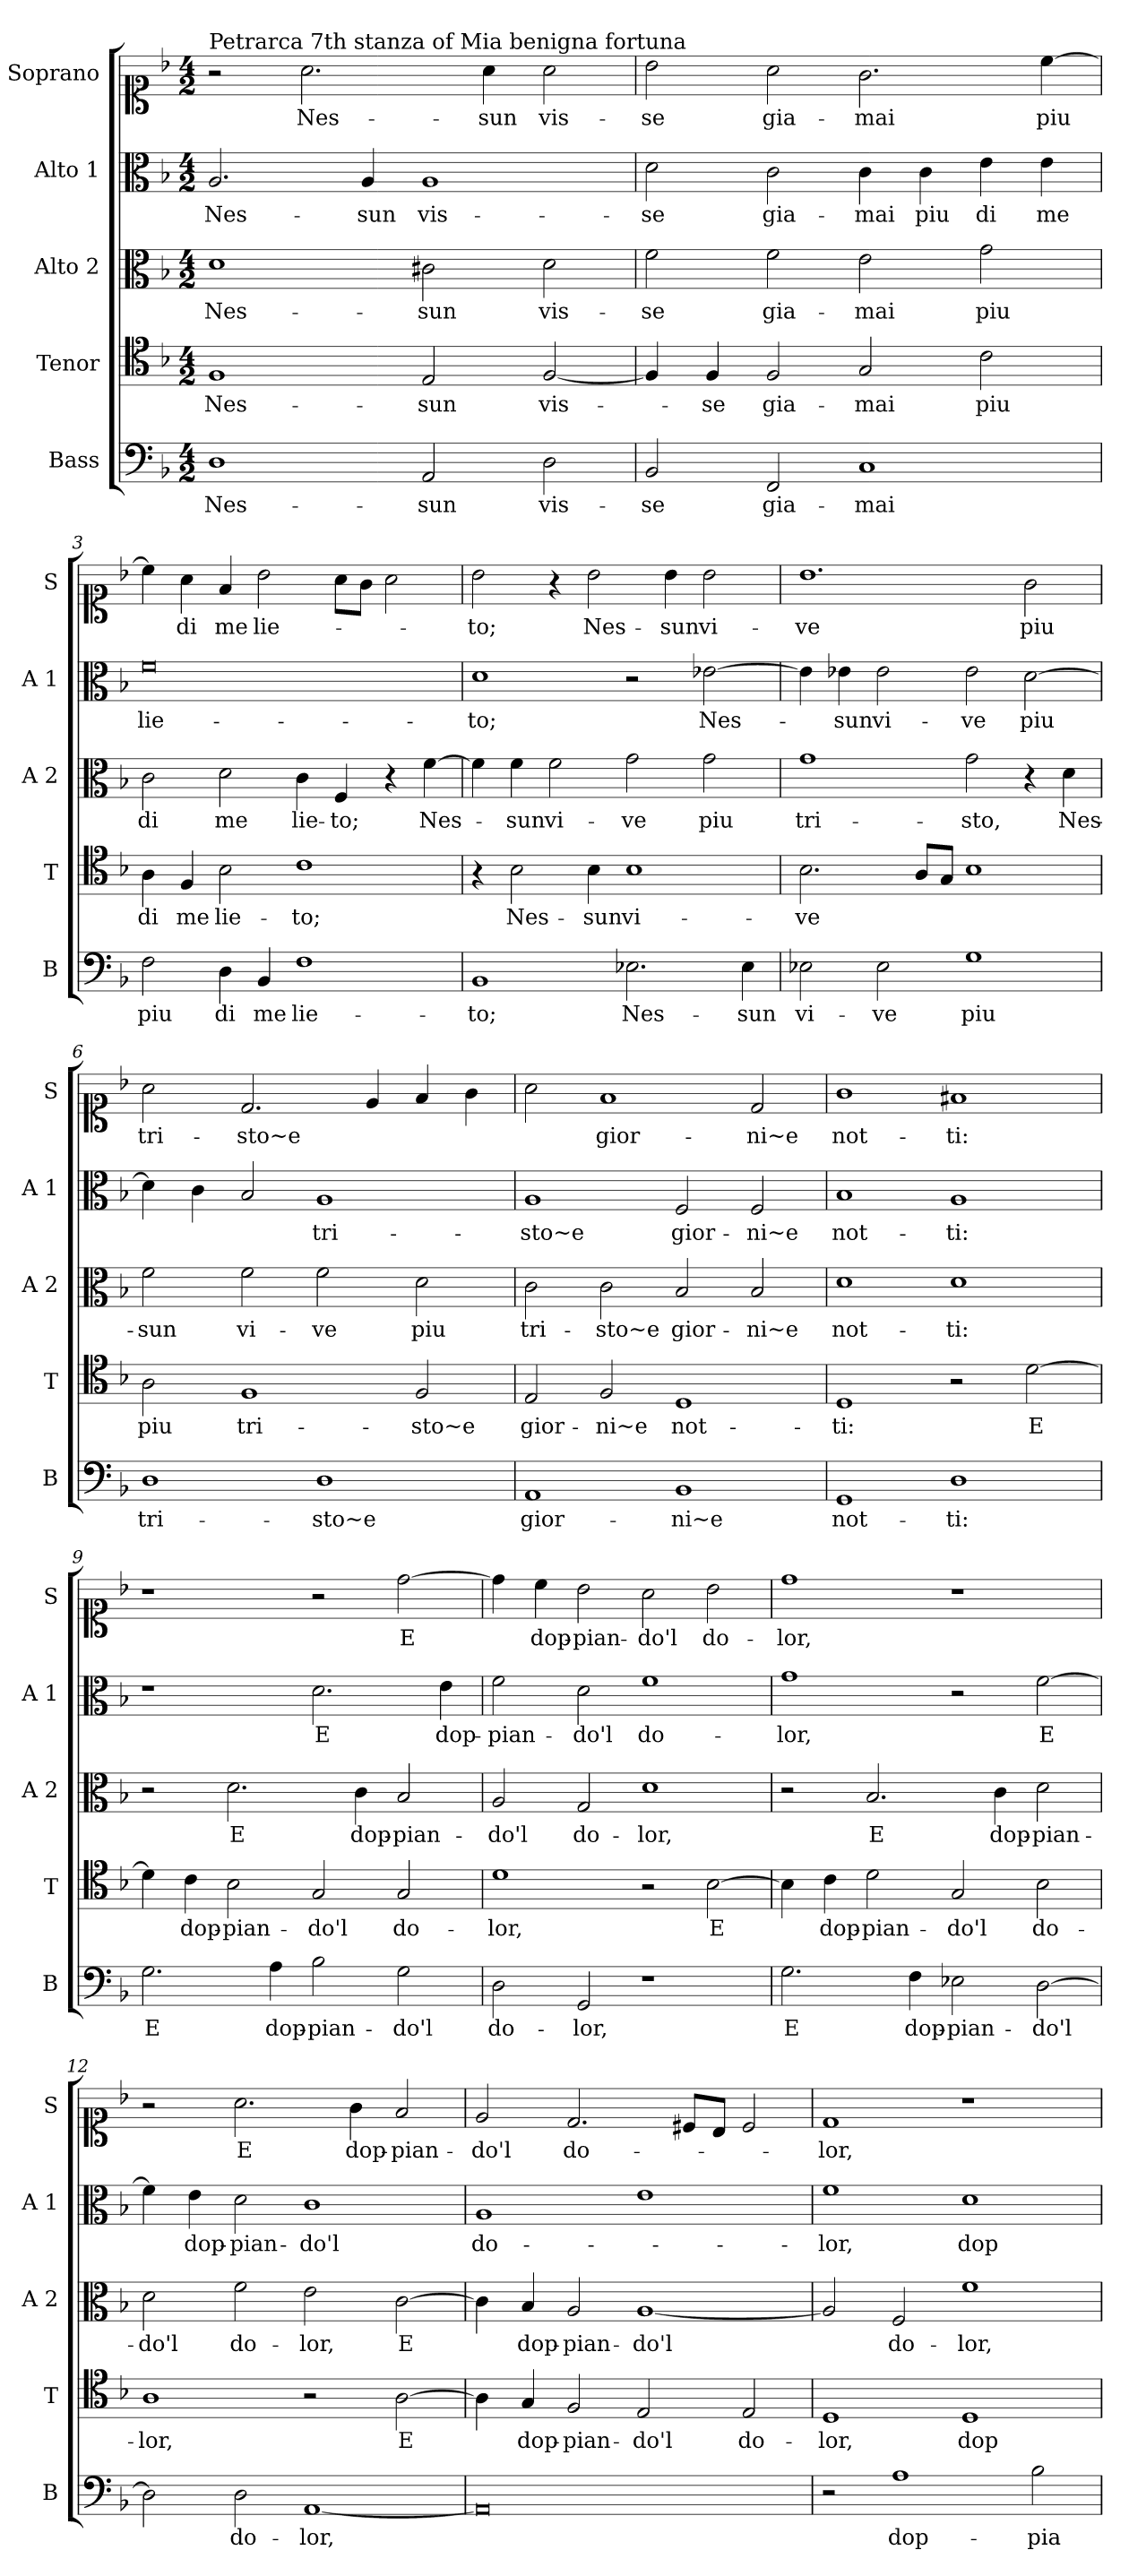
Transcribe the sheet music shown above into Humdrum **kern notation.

**kern	**text	**kern	**text	**kern	**text	**kern	**text	**kern	**text
*part5	*part5	*part4	*part4	*part3	*part3	*part2	*part2	*part1	*part1
*staff5	*staff5	*staff4	*staff4	*staff3	*staff3	*staff2	*staff2	*staff1	*staff1
*I"Bass	*	*I"Tenor	*	*I"Alto 2	*	*I"Alto 1	*	*I"Soprano	*
*I'B	*	*I'T	*	*I'A 2	*	*I'A 1	*	*I'S	*
*clefF4	*	*clefC4	*	*clefC3	*	*clefC3	*	*clefC1	*
*k[b-]	*	*k[b-]	*	*k[b-]	*	*k[b-]	*	*k[b-]	*
*F:	*	*F:	*	*F:	*	*F:	*	*F:	*
*M4/2	*	*M4/2	*	*M4/2	*	*M4/2	*	*M4/2	*
=1	=1	=1	=1	=1	=1	=1	=1	=1	=1
!	!	!	!	!	!	!	!	!LO:TX:a:t=Petrarca 7th stanza of Mia benigna fortuna	!
!	!LO:LY:b	!	!LO:LY:b	!	!LO:LY:b	!	!LO:LY:b	!	!
1D	Nes-	1F	Nes-	1d	Nes-	2.A/	Nes-	2r	.
!	!	!	!	!	!	!	!	!	!LO:LY:b
.	.	.	.	.	.	.	.	2.a\	Nes-
!	!	!	!	!	!	!	!LO:LY:b	!	!
.	.	.	.	.	.	4A/	-sun	.	.
!	!LO:LY:b	!	!LO:LY:b	!	!LO:LY:b	!	!LO:LY:b	!	!
2AA/	-sun	2E/	-sun	2c#X\	-sun	1A	vis-	.	.
!	!	!	!	!	!	!	!	!	!LO:LY:b
.	.	.	.	.	.	.	.	4a\	-sun
!	!LO:LY:b	!	!LO:LY:b	!	!LO:LY:b	!	!	!	!LO:LY:b
2D\	vis-	[2F/	vis-	2d\	vis-	.	.	2a\	vis-
=2	=2	=2	=2	=2	=2	=2	=2	=2	=2
!	!LO:LY:b	!	!	!	!LO:LY:b	!	!LO:LY:b	!	!LO:LY:b
2BB-/	-se	4F/]	.	2f\	-se	2d\	-se	2b-\	-se
!	!	!	!LO:LY:b	!	!	!	!	!	!
.	.	4F/	-se	.	.	.	.	.	.
!	!LO:LY:b	!	!LO:LY:b	!	!LO:LY:b	!	!LO:LY:b	!	!LO:LY:b
2FF/	gia-	2F/	gia-	2f\	gia-	2c\	gia-	2a\	gia-
!	!LO:LY:b	!	!LO:LY:b	!	!LO:LY:b	!	!LO:LY:b	!	!LO:LY:b
1C	-mai	2G/	-mai	2e\	-mai	4c\	-mai	2.g\	-mai
!	!	!	!	!	!	!	!LO:LY:b	!	!
.	.	.	.	.	.	4c\	piu	.	.
!	!	!	!LO:LY:b	!	!LO:LY:b	!	!LO:LY:b	!	!
.	.	2c\	piu	2g\	piu	4e\	di	.	.
!	!	!	!	!	!	!	!LO:LY:b	!	!LO:LY:b
.	.	.	.	.	.	4e\	me	[4cc\	piu
!!LO:LB:g=z
=3	=3	=3	=3	=3	=3	=3	=3	=3	=3
!	!LO:LY:b	!	!LO:LY:b	!	!LO:LY:b	!	!LO:LY:b	!	!
2F\	piu	4A\	di	2c\	di	0f	lie-	4cc\]	.
!	!	!	!LO:LY:b	!	!	!	!	!	!LO:LY:b
.	.	4F/	me	.	.	.	.	4a\	di
!	!LO:LY:b	!	!LO:LY:b	!	!LO:LY:b	!	!	!	!LO:LY:b
4D\	di	2B-\	lie-	2d\	me	.	.	4f/	me
!	!LO:LY:b	!	!	!	!	!	!	!	!LO:LY:b
4BB-/	me	.	.	.	.	.	.	2b-\	lie-
!	!LO:LY:b	!	!LO:LY:b	!	!LO:LY:b	!	!	!	!
1F	lie-	1c	-to;	4c\	lie-	.	.	.	.
!	!	!	!	!	!LO:LY:b	!	!	!	!
.	.	.	.	4F/	-to;	.	.	8a\L	.
.	.	.	.	.	.	.	.	8g\J	.
.	.	.	.	4r	.	.	.	2a\	.
!	!	!	!	!	!LO:LY:b	!	!	!	!
.	.	.	.	[4f\	Nes-	.	.	.	.
=4	=4	=4	=4	=4	=4	=4	=4	=4	=4
!	!LO:LY:b	!	!	!	!	!	!LO:LY:b	!	!LO:LY:b
1BB-	-to;	4r	.	4f\]	.	1d	-to;	2b-\	-to;
!	!	!	!LO:LY:b	!	!LO:LY:b	!	!	!	!
.	.	2B-\	Nes-	4f\	-sun	.	.	.	.
!	!	!	!	!	!LO:LY:b	!	!	!	!
.	.	.	.	2f\	vi-	.	.	4r	.
!	!	!	!LO:LY:b	!	!	!	!	!	!LO:LY:b
.	.	4B-\	-sun	.	.	.	.	2b-\	Nes-
!	!LO:LY:b	!	!LO:LY:b	!	!LO:LY:b	!	!	!	!
2.E-X\	Nes-	1B-	vi-	2g\	-ve	2r	.	.	.
!	!	!	!	!	!	!	!	!	!LO:LY:b
.	.	.	.	.	.	.	.	4b-\	-sun
!	!	!	!	!	!LO:LY:b	!	!LO:LY:b	!	!LO:LY:b
.	.	.	.	2g\	piu	[2e-X\	Nes-	2b-\	vi-
!	!LO:LY:b	!	!	!	!	!	!	!	!
4E-\	-sun	.	.	.	.	.	.	.	.
=5	=5	=5	=5	=5	=5	=5	=5	=5	=5
!	!LO:LY:b	!	!LO:LY:b	!	!LO:LY:b	!	!	!	!LO:LY:b
2E-X\	vi-	2.B-\	-ve	1g	tri-	4e-\]	.	1.b-	-ve
!	!	!	!	!	!	!	!LO:LY:b	!	!
.	.	.	.	.	.	4e-X\	-sun	.	.
!	!LO:LY:b	!	!	!	!	!	!LO:LY:b	!	!
2E-\	-ve	.	.	.	.	2e-\	vi-	.	.
.	.	8A/L	.	.	.	.	.	.	.
.	.	8G/J	.	.	.	.	.	.	.
!	!LO:LY:b	!	!	!	!LO:LY:b	!	!LO:LY:b	!	!
1G	piu	1B-	.	2g\	-sto,	2e-\	-ve	.	.
!	!	!	!	!	!	!	!LO:LY:b	!	!LO:LY:b
.	.	.	.	4r	.	[2d\	piu	2g\	piu
!	!	!	!	!	!LO:LY:b	!	!	!	!
.	.	.	.	4d\	Nes-	.	.	.	.
!!LO:PB:g=z
=6	=6	=6	=6	=6	=6	=6	=6	=6	=6
!	!LO:LY:b	!	!LO:LY:b	!	!LO:LY:b	!	!	!	!LO:LY:b
1D	tri-	2A\	piu	2f\	-sun	4d\]	.	2a\	tri-
.	.	.	.	.	.	4c\	.	.	.
!	!	!	!LO:LY:b	!	!LO:LY:b	!	!	!	!LO:LY:b
.	.	1F	tri-	2f\	vi-	2B-/	.	2.d/	-sto~e
!	!LO:LY:b	!	!	!	!LO:LY:b	!	!LO:LY:b	!	!
1D	-sto~e	.	.	2f\	-ve	1A	tri-	.	.
.	.	.	.	.	.	.	.	4e/	.
!	!	!	!LO:LY:b	!	!LO:LY:b	!	!	!	!
.	.	2F/	-sto~e	2d\	piu	.	.	4f/	.
.	.	.	.	.	.	.	.	4g\	.
=7	=7	=7	=7	=7	=7	=7	=7	=7	=7
!	!LO:LY:b	!	!LO:LY:b	!	!LO:LY:b	!	!LO:LY:b	!	!
1AA	gior-	2E/	gior-	2c\	tri-	1A	-sto~e	2a\	.
!	!	!	!LO:LY:b	!	!LO:LY:b	!	!	!	!LO:LY:b
.	.	2F/	-ni~e	2c\	-sto~e	.	.	1f	gior-
!	!LO:LY:b	!	!LO:LY:b	!	!LO:LY:b	!	!LO:LY:b	!	!
1BB-	-ni~e	1D	not-	2B-/	gior-	2F/	gior-	.	.
!	!	!	!	!	!LO:LY:b	!	!LO:LY:b	!	!LO:LY:b
.	.	.	.	2B-/	-ni~e	2F/	-ni~e	2d/	-ni~e
=8	=8	=8	=8	=8	=8	=8	=8	=8	=8
!	!LO:LY:b	!	!LO:LY:b	!	!LO:LY:b	!	!LO:LY:b	!	!LO:LY:b
1GG	not-	1D	-ti:	1d	not-	1B-	not-	1g	not-
!	!LO:LY:b	!	!	!	!LO:LY:b	!	!LO:LY:b	!	!LO:LY:b
1D	-ti:	2r	.	1d	-ti:	1A	-ti:	1f#X	-ti:
!	!	!	!LO:LY:b	!	!	!	!	!	!
.	.	[2d\	E	.	.	.	.	.	.
!!LO:LB:g=z
=9	=9	=9	=9	=9	=9	=9	=9	=9	=9
!	!LO:LY:b	!	!	!	!	!	!	!	!
2.G\	E	4d\]	.	2r	.	1r	.	1r	.
!	!	!	!LO:LY:b	!	!	!	!	!	!
.	.	4c\	dop-	.	.	.	.	.	.
!	!	!	!LO:LY:b	!	!LO:LY:b	!	!	!	!
.	.	2B-\	-pian-	2.d\	E	.	.	.	.
!	!LO:LY:b	!	!	!	!	!	!	!	!
4A\	dop-	.	.	.	.	.	.	.	.
!	!LO:LY:b	!	!LO:LY:b	!	!	!	!LO:LY:b	!	!
2B-\	-pian-	2G/	-do'l	.	.	2.d\	E	2r	.
!	!	!	!	!	!LO:LY:b	!	!	!	!
.	.	.	.	4c\	dop-	.	.	.	.
!	!LO:LY:b	!	!LO:LY:b	!	!LO:LY:b	!	!	!	!LO:LY:b
2G\	-do'l	2G/	do-	2B-/	-pian-	.	.	[2dd\	E
!	!	!	!	!	!	!	!LO:LY:b	!	!
.	.	.	.	.	.	4e\	dop-	.	.
=10	=10	=10	=10	=10	=10	=10	=10	=10	=10
!	!LO:LY:b	!	!LO:LY:b	!	!LO:LY:b	!	!LO:LY:b	!	!
2D\	do-	1d	-lor,	2A/	-do'l	2f\	-pian-	4dd\]	.
!	!	!	!	!	!	!	!	!	!LO:LY:b
.	.	.	.	.	.	.	.	4cc\	dop-
!	!LO:LY:b	!	!	!	!LO:LY:b	!	!LO:LY:b	!	!LO:LY:b
2GG/	-lor,	.	.	2G/	do-	2d\	-do'l	2b-\	-pian-
!	!	!	!	!	!LO:LY:b	!	!LO:LY:b	!	!LO:LY:b
1r	.	2r	.	1d	-lor,	1f	do-	2a\	-do'l
!	!	!	!LO:LY:b	!	!	!	!	!	!LO:LY:b
.	.	[2B-\	E	.	.	.	.	2b-\	do-
=11	=11	=11	=11	=11	=11	=11	=11	=11	=11
!	!LO:LY:b	!	!	!	!	!	!LO:LY:b	!	!LO:LY:b
2.G\	E	4B-\]	.	2r	.	1g	-lor,	1dd	-lor,
!	!	!	!LO:LY:b	!	!	!	!	!	!
.	.	4c\	dop-	.	.	.	.	.	.
!	!	!	!LO:LY:b	!	!LO:LY:b	!	!	!	!
.	.	2d\	-pian-	2.B-/	E	.	.	.	.
!	!LO:LY:b	!	!	!	!	!	!	!	!
4F\	dop-	.	.	.	.	.	.	.	.
!	!LO:LY:b	!	!LO:LY:b	!	!	!	!	!	!
2E-X\	-pian-	2G/	-do'l	.	.	2r	.	1r	.
!	!	!	!	!	!LO:LY:b	!	!	!	!
.	.	.	.	4c\	dop-	.	.	.	.
!	!LO:LY:b	!	!LO:LY:b	!	!LO:LY:b	!	!LO:LY:b	!	!
[2D\	-do'l	2B-\	do-	2d\	-pian-	[2f\	E	.	.
!!LO:PB:g=z
=12	=12	=12	=12	=12	=12	=12	=12	=12	=12
!	!	!	!LO:LY:b	!	!LO:LY:b	!	!	!	!
2D\]	.	1A	-lor,	2d\	-do'l	4f\]	.	2r	.
!	!	!	!	!	!	!	!LO:LY:b	!	!
.	.	.	.	.	.	4e\	dop-	.	.
!	!LO:LY:b	!	!	!	!LO:LY:b	!	!LO:LY:b	!	!LO:LY:b
2D\	do-	.	.	2f\	do-	2d\	-pian-	2.a\	E
!	!LO:LY:b	!	!	!	!LO:LY:b	!	!LO:LY:b	!	!
[1AA	-lor,	2r	.	2e\	-lor,	1c	-do'l	.	.
!	!	!	!	!	!	!	!	!	!LO:LY:b
.	.	.	.	.	.	.	.	4g\	dop-
!	!	!	!LO:LY:b	!	!LO:LY:b	!	!	!	!LO:LY:b
.	.	[2A\	E	[2c\	E	.	.	2f/	-pian-
=13	=13	=13	=13	=13	=13	=13	=13	=13	=13
!	!	!	!	!	!	!	!LO:LY:b	!	!LO:LY:b
0AA]	.	4A\]	.	4c\]	.	1A	do-	2e/	-do'l
!	!	!	!LO:LY:b	!	!LO:LY:b	!	!	!	!
.	.	4G/	dop-	4B-/	dop-	.	.	.	.
!	!	!	!LO:LY:b	!	!LO:LY:b	!	!	!	!LO:LY:b
.	.	2F/	-pian-	2A/	-pian-	.	.	2.d/	do-
!	!	!	!LO:LY:b	!	!LO:LY:b	!	!	!	!
.	.	2E/	-do'l	[1A	-do'l	1e	.	.	.
.	.	.	.	.	.	.	.	8c#X/L	.
.	.	.	.	.	.	.	.	8B-/J	.
!	!	!	!LO:LY:b	!	!	!	!	!	!
.	.	2E/	do-	.	.	.	.	2c#/	.
=14	=14	=14	=14	=14	=14	=14	=14	=14	=14
!	!	!	!LO:LY:b	!	!	!	!LO:LY:b	!	!LO:LY:b
2r	.	1D	-lor,	2A/]	.	1f	-lor,	1d	-lor,
!	!LO:LY:b	!	!	!	!LO:LY:b	!	!	!	!
1A	dop-	.	.	2F/	do-	.	.	.	.
!	!	!	!LO:LY:b	!	!LO:LY:b	!	!LO:LY:b	!	!
.	.	1D	dop-	1f	-lor,	1d	dop-	1r	.
!	!LO:LY:b	!	!	!	!	!	!	!	!
2B-\	-pia	.	.	.	.	.	.	.	.
=	=	=	=	=	=	=	=	=	=
*-	*-	*-	*-	*-	*-	*-	*-	*-	*-
